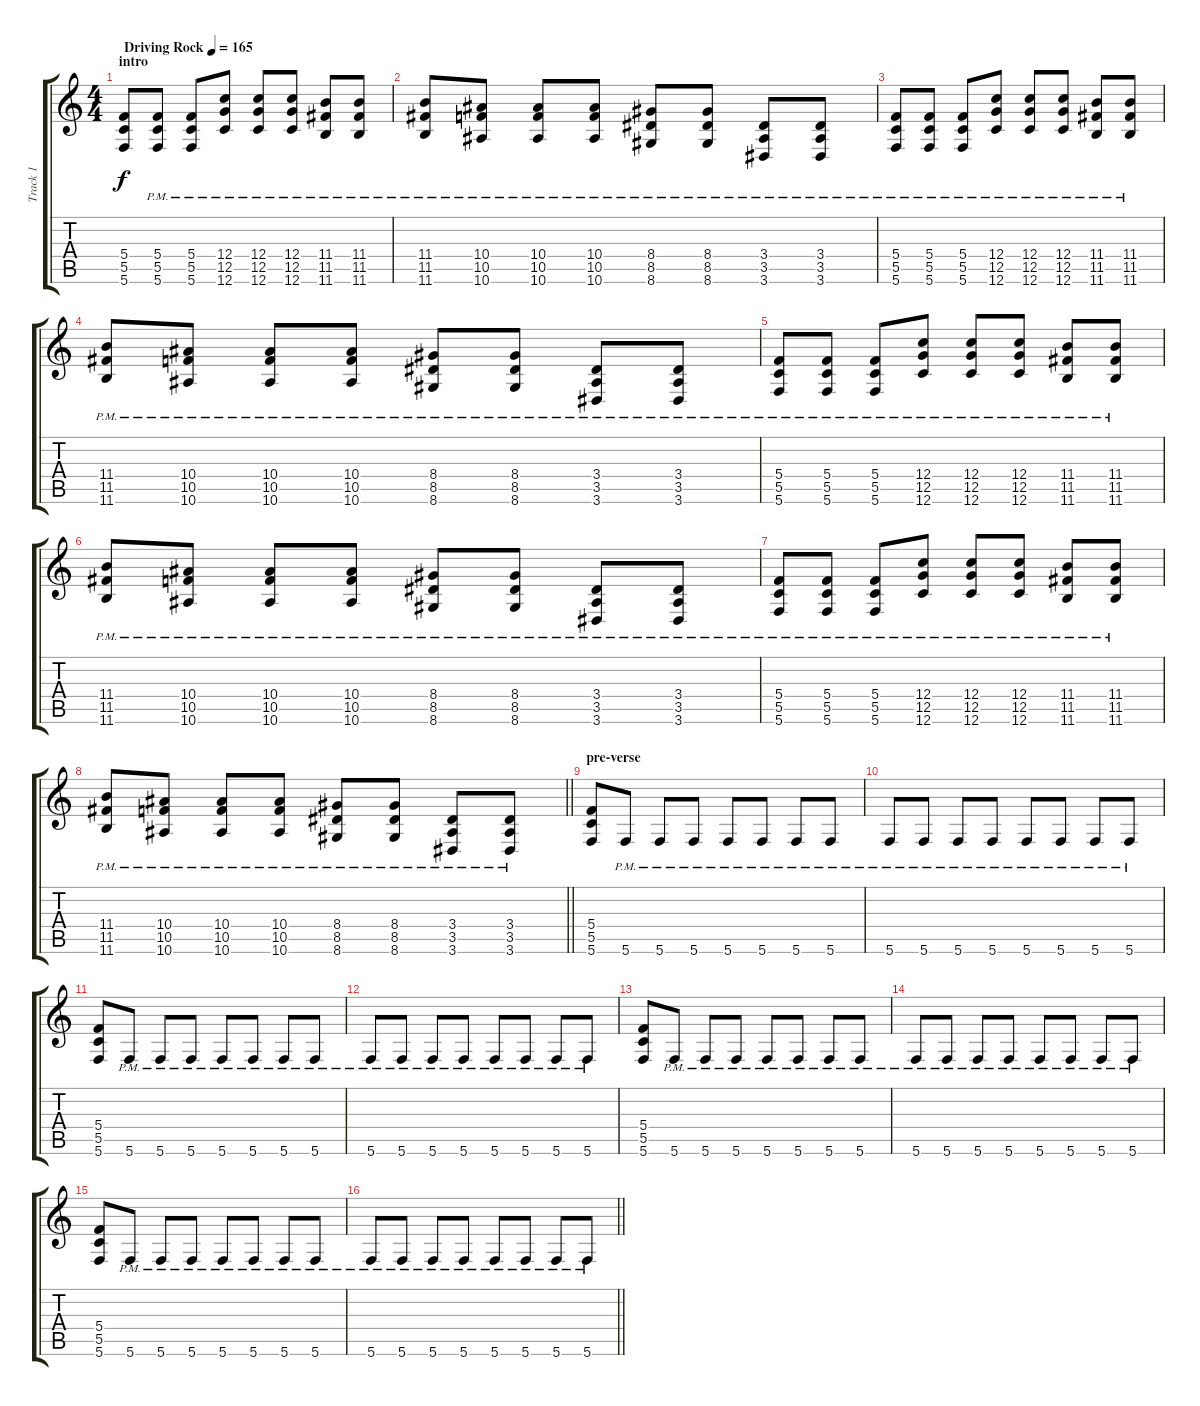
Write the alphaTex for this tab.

\track ("Track 1" "Track 1") {instrument distortionguitar}
\staff {score tabs}
\tuning (D4 A3 F3 C3 G2 C2) {hide}
\ts (4 4)
\section ("" "intro")
\tempo (165 "Driving Rock")
\clef g2
\ks c
(5.4 5.5 5.6).8{dy f instrument distortionguitar} (5.4{pm} 5.5{pm} 5.6{pm}).8 (5.4{pm} 5.5{pm} 5.6{pm}).8 (12.4{pm} 12.5{pm} 12.6).8 (12.4{pm} 12.5{pm} 12.6).8 (12.4{pm} 12.5{pm} 12.6).8 (11.4{pm} 11.5{pm} 11.6).8 (11.4{pm} 11.5{pm} 11.6).8 |
(11.4{pm} 11.5{pm} 11.6).8 (10.4{pm} 10.5{pm} 10.6{pm}).8 (10.4{pm} 10.5{pm} 10.6{pm}).8 (10.4{pm} 10.5{pm} 10.6{pm}).8 (8.4{pm} 8.5{pm} 8.6{pm}).8 (8.4{pm} 8.5{pm} 8.6{pm}).8 (3.4{pm} 3.5{pm} 3.6{pm}).8 (3.4{pm} 3.5{pm} 3.6{pm}).8 |
(5.4{pm} 5.5{pm} 5.6{pm}).8 (5.4{pm} 5.5{pm} 5.6{pm}).8 (5.4{pm} 5.5{pm} 5.6{pm}).8 (12.4{pm} 12.5{pm} 12.6{pm}).8 (12.4{pm} 12.5{pm} 12.6{pm}).8 (12.4{pm} 12.5{pm} 12.6{pm}).8 (11.4{pm} 11.5{pm} 11.6{pm}).8 (11.4{pm} 11.5{pm} 11.6{pm}).8 |
(11.4{pm} 11.5{pm} 11.6{pm}).8 (10.4{pm} 10.5{pm} 10.6{pm}).8 (10.4{pm} 10.5{pm} 10.6{pm}).8 (10.4{pm} 10.5{pm} 10.6{pm}).8 (8.4{pm} 8.5{pm} 8.6{pm}).8 (8.4{pm} 8.5{pm} 8.6{pm}).8 (3.4{pm} 3.5{pm} 3.6{pm}).8 (3.4{pm} 3.5{pm} 3.6{pm}).8 |
(5.4{pm} 5.5{pm} 5.6{pm}).8 (5.4{pm} 5.5{pm} 5.6{pm}).8 (5.4{pm} 5.5{pm} 5.6{pm}).8 (12.4{pm} 12.5{pm} 12.6{pm}).8 (12.4{pm} 12.5{pm} 12.6{pm}).8 (12.4{pm} 12.5{pm} 12.6{pm}).8 (11.4{pm} 11.5{pm} 11.6{pm}).8 (11.4{pm} 11.5{pm} 11.6{pm}).8 |
(11.4{pm} 11.5{pm} 11.6{pm}).8 (10.4{pm} 10.5{pm} 10.6{pm}).8 (10.4{pm} 10.5{pm} 10.6{pm}).8 (10.4{pm} 10.5{pm} 10.6{pm}).8 (8.4{pm} 8.5{pm} 8.6{pm}).8 (8.4{pm} 8.5{pm} 8.6{pm}).8 (3.4{pm} 3.5{pm} 3.6{pm}).8 (3.4{pm} 3.5{pm} 3.6{pm}).8 |
(5.4{pm} 5.5{pm} 5.6{pm}).8 (5.4{pm} 5.5{pm} 5.6{pm}).8 (5.4{pm} 5.5{pm} 5.6{pm}).8 (12.4{pm} 12.5{pm} 12.6{pm}).8 (12.4{pm} 12.5{pm} 12.6{pm}).8 (12.4{pm} 12.5{pm} 12.6{pm}).8 (11.4{pm} 11.5{pm} 11.6{pm}).8 (11.4{pm} 11.5{pm} 11.6{pm}).8 |
\barLineRight lightlight
(11.4{pm} 11.5{pm} 11.6{pm}).8 (10.4{pm} 10.5{pm} 10.6{pm}).8 (10.4{pm} 10.5{pm} 10.6{pm}).8 (10.4{pm} 10.5{pm} 10.6{pm}).8 (8.4{pm} 8.5{pm} 8.6{pm}).8 (8.4{pm} 8.5{pm} 8.6{pm}).8 (3.4{pm} 3.5{pm} 3.6{pm}).8 (3.4{pm} 3.5{pm} 3.6{pm}).8 |
\section ("" "pre-verse")
(5.4 5.5 5.6).8 5.6{pm}.8 5.6{pm}.8 5.6{pm}.8 5.6{pm}.8 5.6{pm}.8 5.6{pm}.8 5.6{pm}.8 |
5.6{pm}.8 5.6{pm}.8 5.6{pm}.8 5.6{pm}.8 5.6{pm}.8 5.6{pm}.8 5.6{pm}.8 5.6{pm}.8 |
(5.4 5.5 5.6).8 5.6{pm}.8 5.6{pm}.8 5.6{pm}.8 5.6{pm}.8 5.6{pm}.8 5.6{pm}.8 5.6{pm}.8 |
5.6{pm}.8 5.6{pm}.8 5.6{pm}.8 5.6{pm}.8 5.6{pm}.8 5.6{pm}.8 5.6{pm}.8 5.6{pm}.8 |
(5.4 5.5 5.6).8 5.6{pm}.8 5.6{pm}.8 5.6{pm}.8 5.6{pm}.8 5.6{pm}.8 5.6{pm}.8 5.6{pm}.8 |
5.6{pm}.8 5.6{pm}.8 5.6{pm}.8 5.6{pm}.8 5.6{pm}.8 5.6{pm}.8 5.6{pm}.8 5.6{pm}.8 |
(5.4 5.5 5.6).8 5.6{pm}.8 5.6{pm}.8 5.6{pm}.8 5.6{pm}.8 5.6{pm}.8 5.6{pm}.8 5.6{pm}.8 |
\barLineRight lightlight
5.6{pm}.8 5.6{pm}.8 5.6{pm}.8 5.6{pm}.8 5.6{pm}.8 5.6{pm}.8 5.6{pm}.8 5.6{pm}.8
